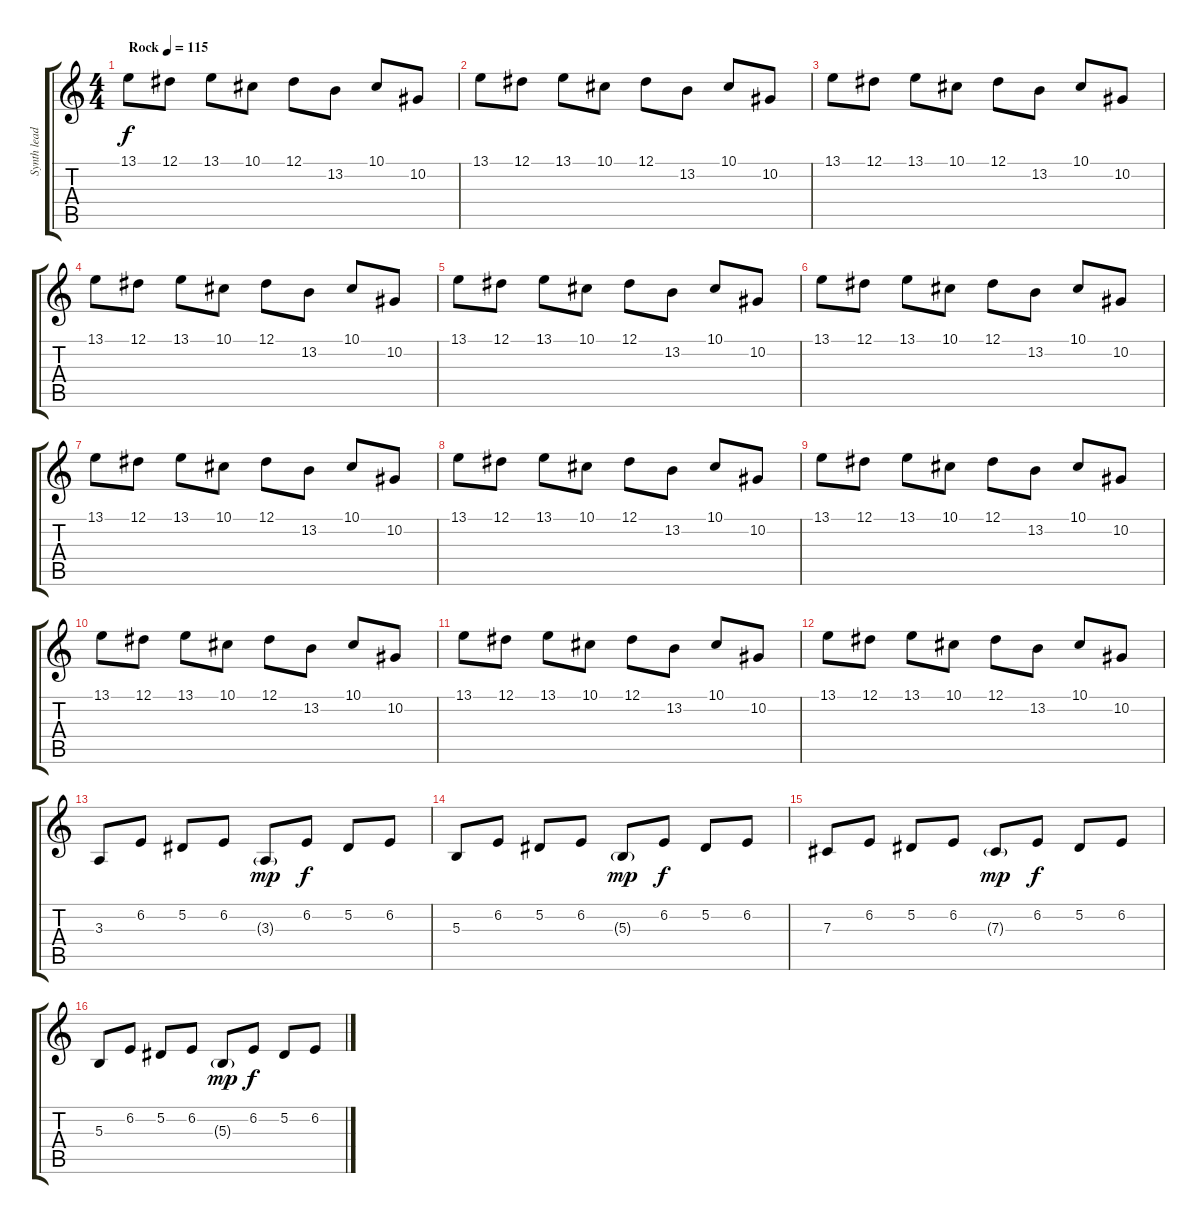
\track ("Synth lead right" "Synth lead") {instrument accordion}
\staff {score tabs}
\tuning (Eb4 Bb3 Gb3 Db3 Ab2 Eb2) {hide}
\ts (4 4)
\tempo (115 "Rock")
\clef g2
\ks c
13.1.8{dy f instrument accordion} 12.1.8 13.1.8 10.1.8 12.1.8 13.2.8 10.1.8 10.2.8 |
13.1.8 12.1.8 13.1.8 10.1.8 12.1.8 13.2.8 10.1.8 10.2.8 |
13.1.8 12.1.8 13.1.8 10.1.8 12.1.8 13.2.8 10.1.8 10.2.8 |
13.1.8 12.1.8 13.1.8 10.1.8 12.1.8 13.2.8 10.1.8 10.2.8 |
13.1.8 12.1.8 13.1.8 10.1.8 12.1.8 13.2.8 10.1.8 10.2.8 |
13.1.8 12.1.8 13.1.8 10.1.8 12.1.8 13.2.8 10.1.8 10.2.8 |
13.1.8 12.1.8 13.1.8 10.1.8 12.1.8 13.2.8 10.1.8 10.2.8 |
13.1.8 12.1.8 13.1.8 10.1.8 12.1.8 13.2.8 10.1.8 10.2.8 |
13.1.8 12.1.8 13.1.8 10.1.8 12.1.8 13.2.8 10.1.8 10.2.8 |
13.1.8 12.1.8 13.1.8 10.1.8 12.1.8 13.2.8 10.1.8 10.2.8 |
13.1.8 12.1.8 13.1.8 10.1.8 12.1.8 13.2.8 10.1.8 10.2.8 |
13.1.8 12.1.8 13.1.8 10.1.8 12.1.8 13.2.8 10.1.8 10.2.8 |
3.3.8 6.2.8 5.2.8 6.2.8 3.3{g}.8{dy mp} 6.2.8{dy f} 5.2.8 6.2.8 |
5.3.8 6.2.8 5.2.8 6.2.8 5.3{g}.8{dy mp} 6.2.8{dy f} 5.2.8 6.2.8 |
7.3.8 6.2.8 5.2.8 6.2.8 7.3{g}.8{dy mp} 6.2.8{dy f} 5.2.8 6.2.8 |
5.3.8 6.2.8 5.2.8 6.2.8 5.3{g}.8{dy mp} 6.2.8{dy f} 5.2.8 6.2.8
